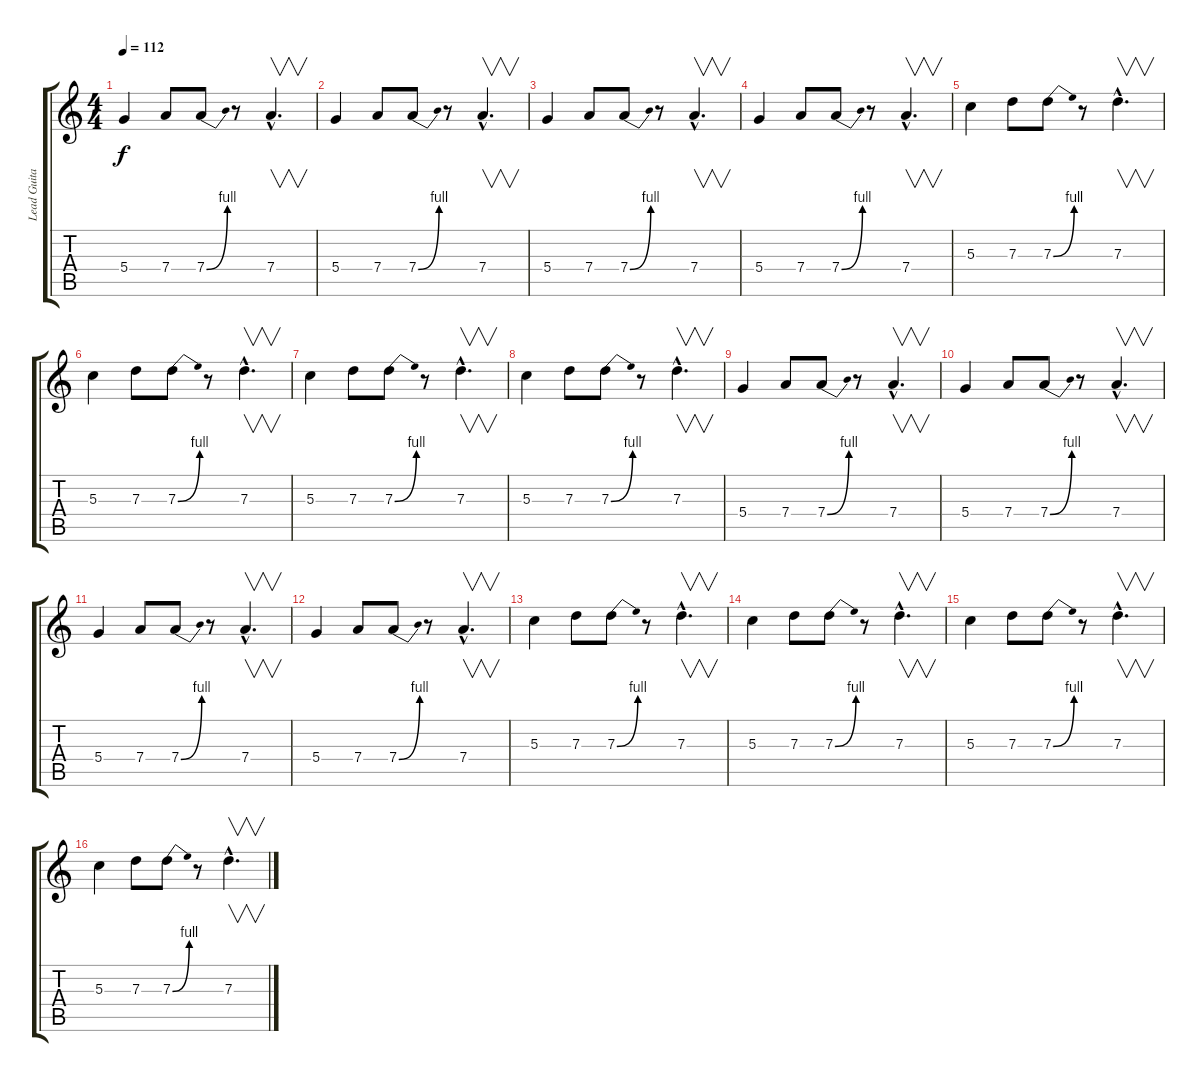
\track ("Lead Guitar 2" "Lead Guita") {instrument distortionguitar}
\staff {score tabs}
\tuning (E4 B3 G3 D3 A2 E2) {hide}
\ts (4 4)
\tempo 112
\clef g2
\ks c
5.4.4{dy f} 7.4.8 7.4{be (bend 0 0 60 4)}.8 r.8 7.4{hac}.4{v d} |
5.4.4 7.4.8 7.4{be (bend 0 0 60 4)}.8 r.8 7.4{hac}.4{v d} |
5.4.4 7.4.8 7.4{be (bend 0 0 60 4)}.8 r.8 7.4{hac}.4{v d} |
5.4.4 7.4.8 7.4{be (bend 0 0 60 4)}.8 r.8 7.4{hac}.4{v d} |
5.3.4 7.3.8 7.3{be (bend 0 0 60 4)}.8 r.8 7.3{hac}.4{v d} |
5.3.4 7.3.8 7.3{be (bend 0 0 60 4)}.8 r.8 7.3{hac}.4{v d} |
5.3.4 7.3.8 7.3{be (bend 0 0 60 4)}.8 r.8 7.3{hac}.4{v d} |
5.3.4 7.3.8 7.3{be (bend 0 0 60 4)}.8 r.8 7.3{hac}.4{v d} |
5.4.4 7.4.8 7.4{be (bend 0 0 60 4)}.8 r.8 7.4{hac}.4{v d} |
5.4.4 7.4.8 7.4{be (bend 0 0 60 4)}.8 r.8 7.4{hac}.4{v d} |
5.4.4 7.4.8 7.4{be (bend 0 0 60 4)}.8 r.8 7.4{hac}.4{v d} |
5.4.4 7.4.8 7.4{be (bend 0 0 60 4)}.8 r.8 7.4{hac}.4{v d} |
5.3.4 7.3.8 7.3{be (bend 0 0 60 4)}.8 r.8 7.3{hac}.4{v d} |
5.3.4 7.3.8 7.3{be (bend 0 0 60 4)}.8 r.8 7.3{hac}.4{v d} |
5.3.4 7.3.8 7.3{be (bend 0 0 60 4)}.8 r.8 7.3{hac}.4{v d} |
5.3.4 7.3.8 7.3{be (bend 0 0 60 4)}.8 r.8 7.3{hac}.4{v d}
